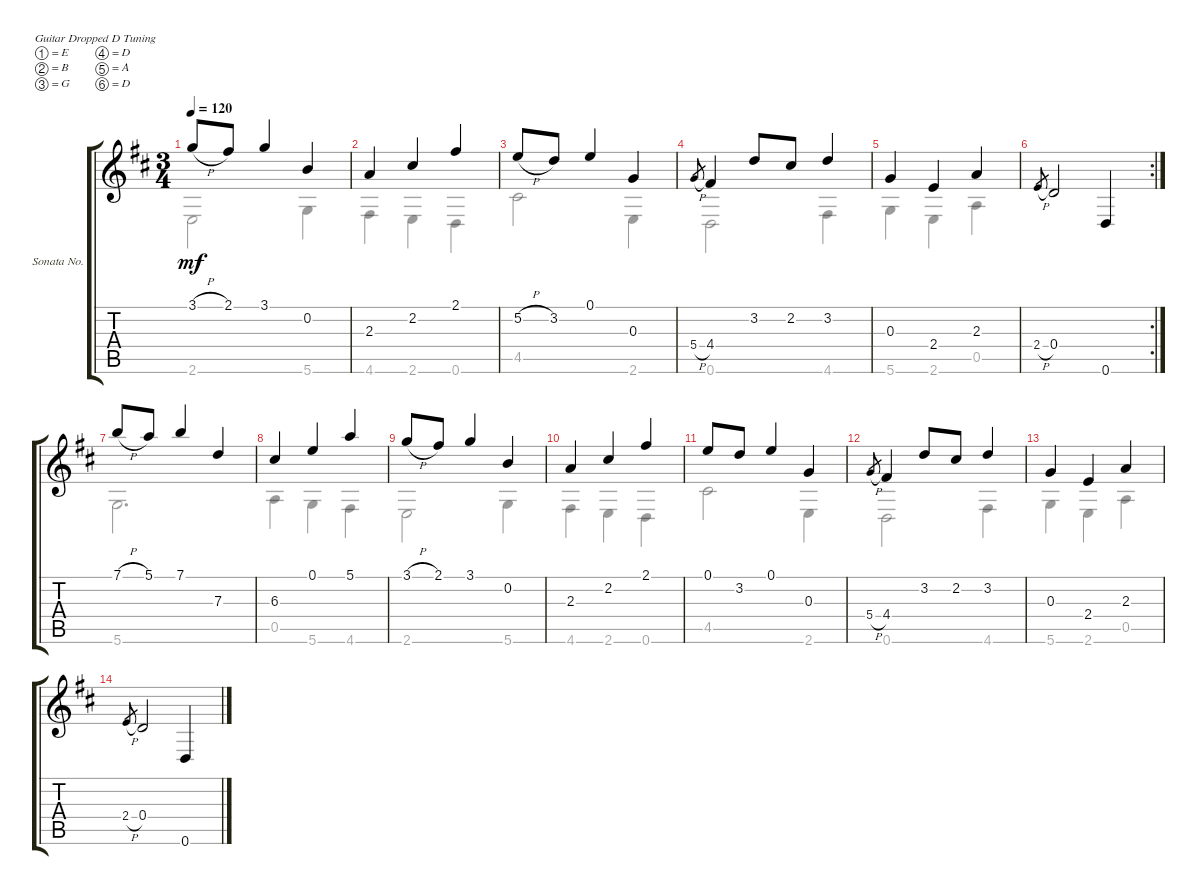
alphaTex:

\bracketExtendMode groupsimilarinstruments
\firstSystemTrackNameOrientation horizontal
\otherSystemsTrackNameOrientation horizontal
\track ("Sonata No. 2 In D (K5) - 6. Menuet" "Sonata No.") {instrument acousticguitarnylon}
\staff {score tabs}
\tuning (E4 B3 G3 D3 A2 D2)
\voice
\ts (3 4)
\tempo 120
\clef g2
\ks d
3.1{h}.8{dy mf} 2.1.8 3.1.4 0.2.4 |
2.3.4 2.2.4 2.1.4 |
5.2{h}.8 3.2.8 0.1.4 0.3.4 |
5.4{h}.8{gr} 4.4.4 3.2.8 2.2.8 3.2.4 |
0.3.4 2.4.4 2.3.4 |
\rc 2
2.4{h}.8{gr} 0.4.2 0.6.4 |
7.1{h}.8 5.1.8 7.1.4 7.3.4 |
6.3.4 0.1.4 5.1.4 |
3.1{h}.8 2.1.8 3.1.4 0.2.4 |
2.3.4 2.2.4 2.1.4 |
0.1.8 3.2.8 0.1.4 0.3.4 |
5.4{h}.8{gr} 4.4.4 3.2.8 2.2.8 3.2.4 |
0.3.4 2.4.4 2.3.4 |
2.4{h}.8{gr} 0.4.2 0.6.4
\voice
\clef g2
\ottava regular
\simile none
\ks d
2.6.2{dy mf} 5.6.4 |
4.6.4 2.6.4 0.6.4 |
4.5.2 2.6.4 |
0.6.2 4.6.4 |
5.6.4 2.6.4 0.5.4 |
|
5.6.2{d} |
0.5.4 5.6.4 4.6.4 |
2.6.2 5.6.4 |
4.6.4 2.6.4 0.6.4 |
4.5.2 2.6.4 |
0.6.2 4.6.4 |
5.6.4 2.6.4 0.5.4 |
